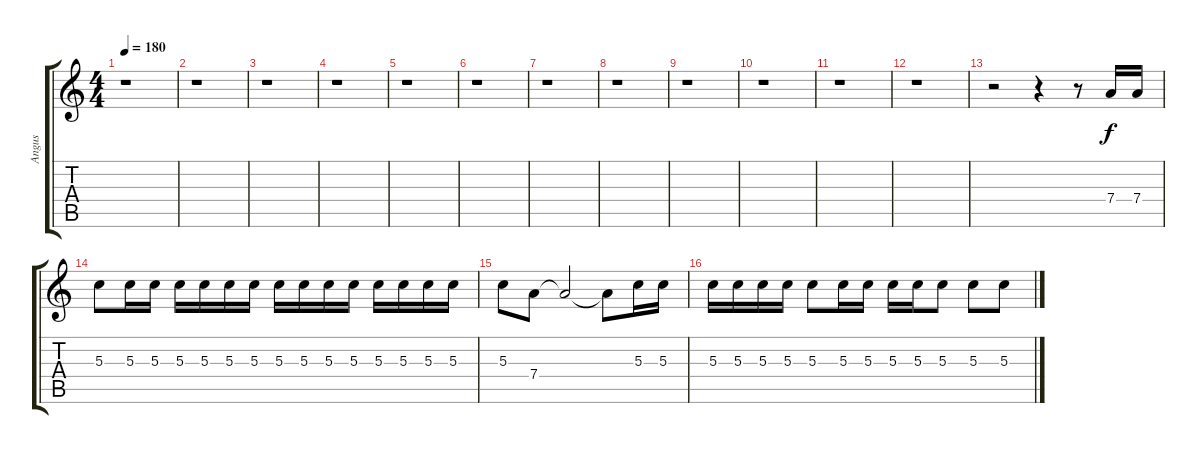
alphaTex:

\track ("Angus" "Angus") {instrument distortionguitar}
\staff {score tabs}
\tuning (E4 B3 G3 D3 A2 E2) {hide}
\ts (4 4)
\tempo 180
\clef g2
\ks c
r.1{dy f} |
r.1 |
r.1 |
r.1 |
r.1 |
r.1 |
r.1 |
r.1 |
r.1 |
r.1 |
r.1 |
r.1 |
r.2 r.4 r.8 7.4.16 7.4.16 |
5.3.8 5.3.16 5.3.16 5.3.16 5.3.16 5.3.16 5.3.16 5.3.16 5.3.16 5.3.16 5.3.16 5.3.16 5.3.16 5.3.16 5.3.16 |
5.3.8 7.4.8 7.4{t}.2 7.4{t}.8 5.3.16 5.3.16 |
5.3.16 5.3.16 5.3.16 5.3.16 5.3.8 5.3.16 5.3.16 5.3.16 5.3.16 5.3.8 5.3.8 5.3.8
